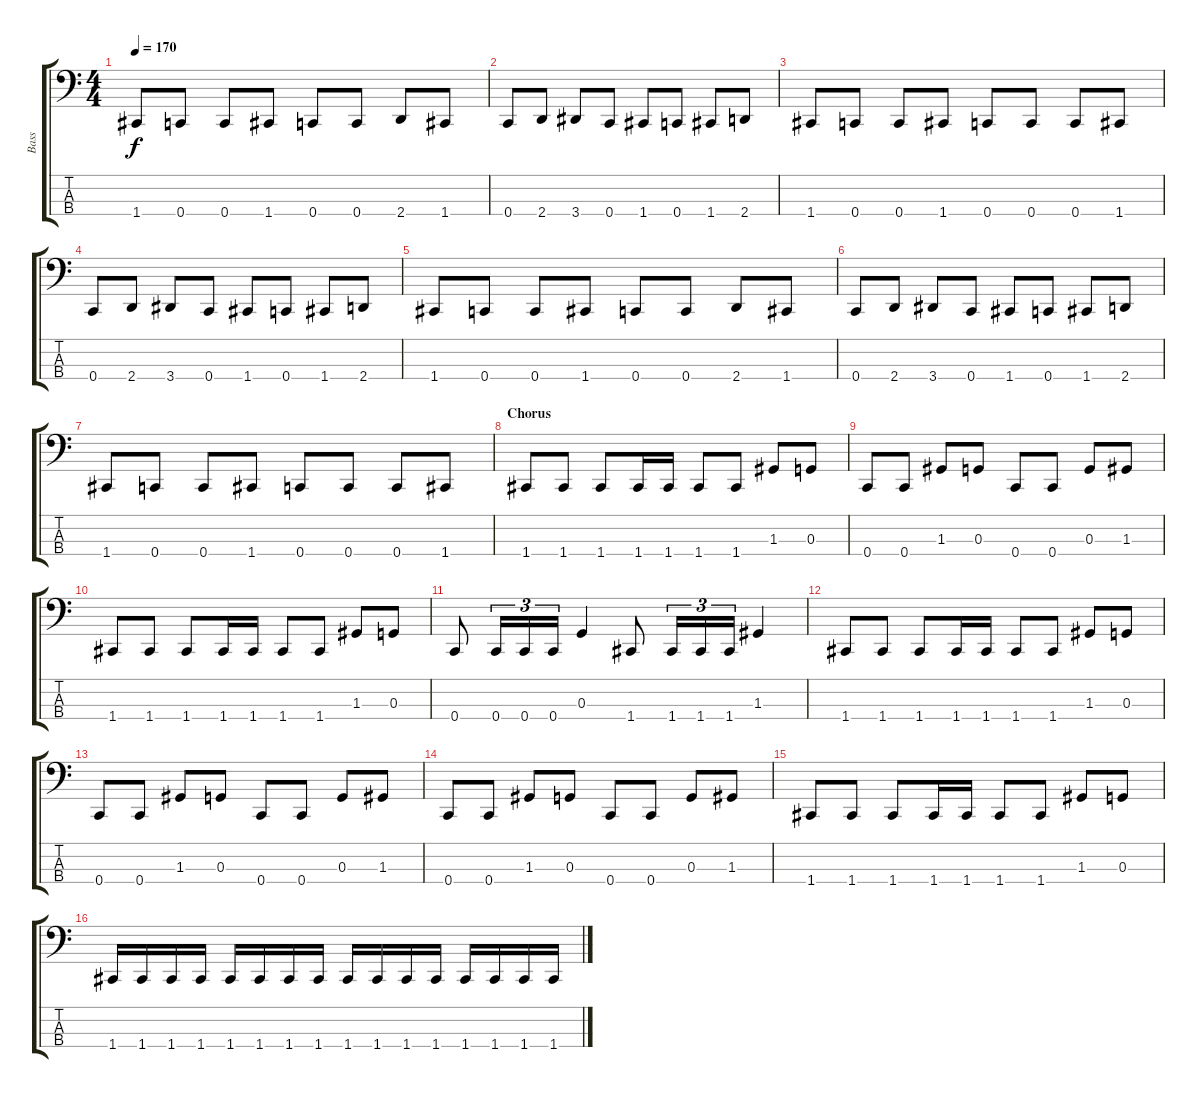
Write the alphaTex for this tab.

\track ("Bass" "Bass") {instrument electricbasspick}
\staff {score tabs}
\tuning (F2 C2 G1 C1) {hide}
\ts (4 4)
\tempo 170
\clef f4
\ks c
1.4.8{dy f} 0.4.8 0.4.8 1.4.8 0.4.8 0.4.8 2.4.8 1.4.8 |
0.4.8 2.4.8 3.4.8 0.4.8 1.4.8 0.4.8 1.4.8 2.4.8 |
1.4.8 0.4.8 0.4.8 1.4.8 0.4.8 0.4.8 0.4.8 1.4.8 |
0.4.8 2.4.8 3.4.8 0.4.8 1.4.8 0.4.8 1.4.8 2.4.8 |
1.4.8 0.4.8 0.4.8 1.4.8 0.4.8 0.4.8 2.4.8 1.4.8 |
0.4.8 2.4.8 3.4.8 0.4.8 1.4.8 0.4.8 1.4.8 2.4.8 |
1.4.8 0.4.8 0.4.8 1.4.8 0.4.8 0.4.8 0.4.8 1.4.8 |
\section ("" "Chorus")
1.4.8 1.4.8 1.4.8 1.4.16 1.4.16 1.4.8 1.4.8 1.3.8 0.3.8 |
0.4.8 0.4.8 1.3.8 0.3.8 0.4.8 0.4.8 0.3.8 1.3.8 |
1.4.8 1.4.8 1.4.8 1.4.16 1.4.16 1.4.8 1.4.8 1.3.8 0.3.8 |
0.4.8 0.4.16{tu (3 2)} 0.4.16{tu (3 2)} 0.4.16{tu (3 2)} 0.3.4 1.4.8 1.4.16{tu (3 2)} 1.4.16{tu (3 2)} 1.4.16{tu (3 2)} 1.3.4 |
1.4.8 1.4.8 1.4.8 1.4.16 1.4.16 1.4.8 1.4.8 1.3.8 0.3.8 |
0.4.8 0.4.8 1.3.8 0.3.8 0.4.8 0.4.8 0.3.8 1.3.8 |
0.4.8 0.4.8 1.3.8 0.3.8 0.4.8 0.4.8 0.3.8 1.3.8 |
1.4.8 1.4.8 1.4.8 1.4.16 1.4.16 1.4.8 1.4.8 1.3.8 0.3.8 |
1.4.16 1.4.16 1.4.16 1.4.16 1.4.16 1.4.16 1.4.16 1.4.16 1.4.16 1.4.16 1.4.16 1.4.16 1.4.16 1.4.16 1.4.16 1.4.16
